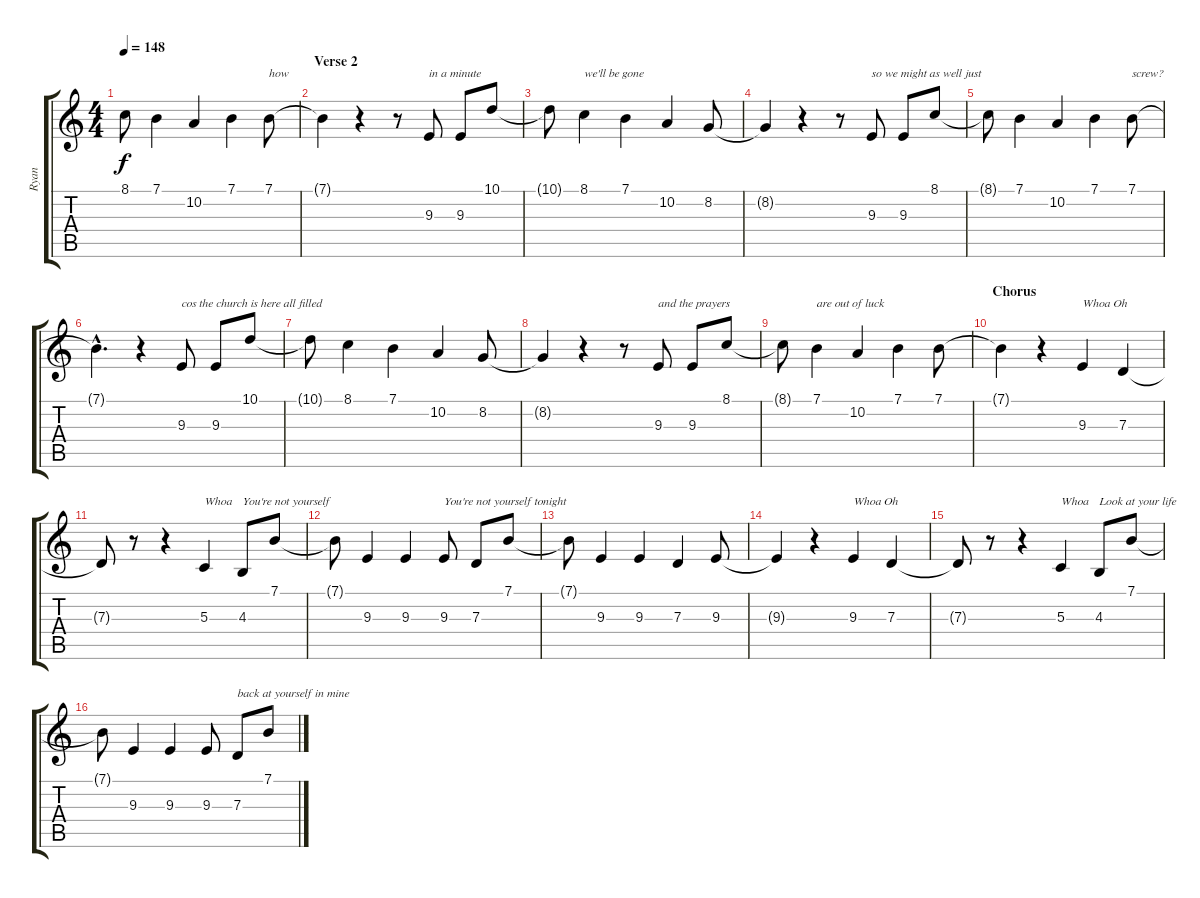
\track ("Ryan" "Ryan") {instrument lead2sawtooth}
\staff {score tabs}
\tuning (E4 B3 G3 D3 A2 E2) {hide}
\ts (4 4)
\tempo 148
\clef g2
\ks c
8.1{t}.8{dy f} 7.1.4 10.2.4 7.1.4 7.1.8{txt "how"} |
\section ("" "Verse 2")
7.1{t}.4 r.4 r.8 9.3.8{txt "in a minute"} 9.3.8 10.1.8 |
10.1{t}.8 8.1.4{txt "we'll be gone"} 7.1.4 10.2.4 8.2.8 |
8.2{t}.4 r.4 r.8 9.3.8{txt "so we might as well just"} 9.3.8 8.1.8 |
8.1{t}.8 7.1.4 10.2.4 7.1.4 7.1.8{txt "screw?"} |
7.1{hac t}.4{d} r.4 9.3.8{txt "cos the church is here all filled"} 9.3.8 10.1.8 |
10.1{t}.8 8.1.4 7.1.4 10.2.4 8.2.8 |
8.2{t}.4 r.4 r.8 9.3.8{txt "and the prayers"} 9.3.8 8.1.8 |
8.1{t}.8 7.1.4{txt "are out of luck"} 10.2.4 7.1.4 7.1.8 |
\section ("" "Chorus")
7.1{t}.4 r.4 9.3.4{txt "Whoa Oh"} 7.3.4 |
7.3{t}.8 r.8 r.4 5.3.4{txt "Whoa"} 4.3.8{txt "You're not yourself"} 7.1.8 |
7.1{t}.8 9.3.4 9.3.4 9.3.8{txt "You're not yourself tonight"} 7.3.8 7.1.8 |
7.1{t}.8 9.3.4 9.3.4 7.3.4 9.3.8 |
9.3{t}.4 r.4 9.3.4{txt "Whoa Oh"} 7.3.4 |
7.3{t}.8 r.8 r.4 5.3.4{txt "Whoa"} 4.3.8{txt "Look at your life"} 7.1.8 |
7.1{t}.8 9.3.4 9.3.4 9.3.8 7.3.8{txt "back at yourself in mine"} 7.1.8
